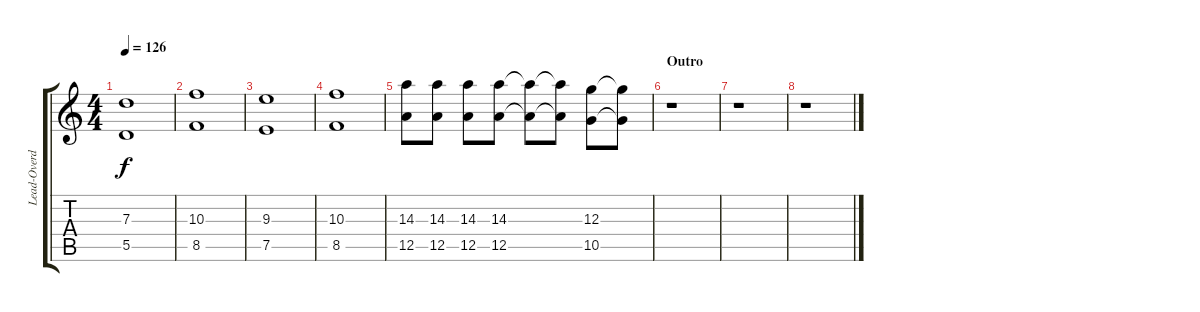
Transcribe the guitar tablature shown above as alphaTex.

\track ("Lead-Overdubs (Melodie)" "Lead-Overd") {instrument distortionguitar}
\staff {score tabs}
\tuning (E4 B3 G3 D3 A2 E2) {hide}
\ts (4 4)
\tempo 126
\clef g2
\ks c
(7.3 5.5).1{dy f} |
(10.3 8.5).1 |
(9.3 7.5).1 |
(10.3 8.5).1 |
(14.3 12.5).8 (14.3 12.5).8 (14.3 12.5).8 (14.3 12.5).8 (14.3{t} 12.5{t}).8 (14.3{t} 12.5{t}).8 (12.3 10.5).8 (12.3{t} 10.5{t}).8 |
\section ("" "Outro")
r.1 |
r.1 |
r.1
